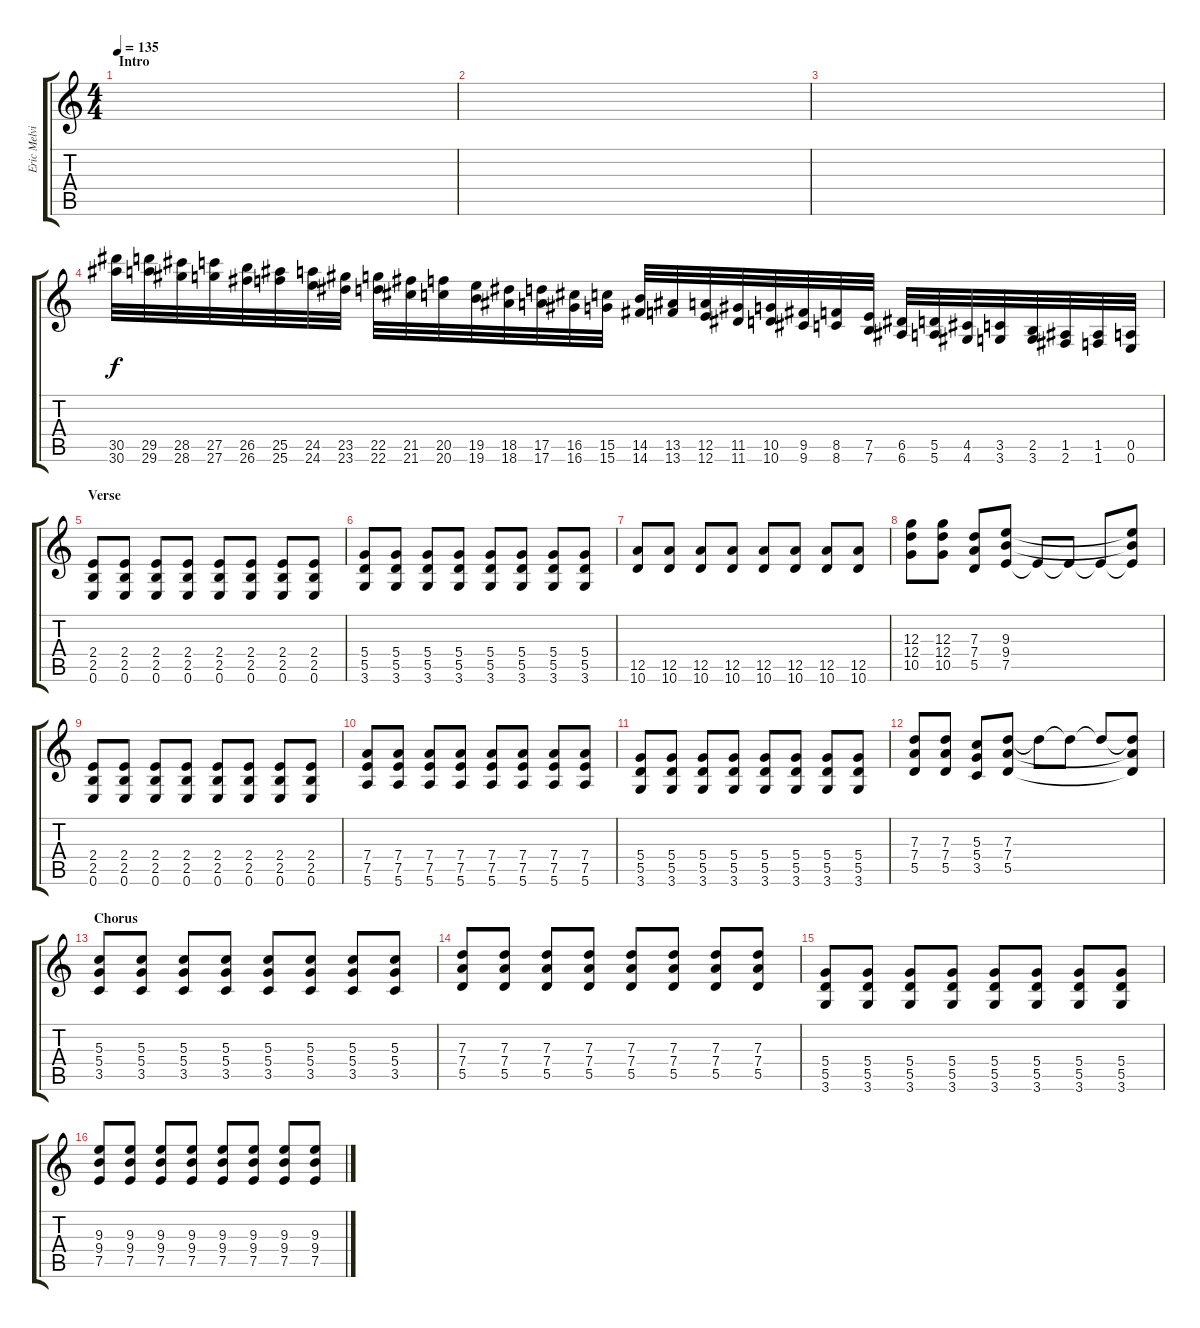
\track ("Eric Melvin" "Eric Melvi") {instrument distortionguitar}
\staff {score tabs}
\tuning (E4 B3 G3 D3 A2 E2) {hide}
\ts (4 4)
\section ("" "Intro")
\tempo 135
\clef g2
\ks c
|
|
|
(30.5 30.6).32{volume 16 balance 8 instrument distortionguitar} (29.5 29.6).32 (28.5 28.6).32 (27.5 27.6).32 (26.5 26.6).32 (25.5 25.6).32 (24.5 24.6).32 (23.5 23.6).32 (22.5 22.6).32 (21.5 21.6).32 (20.5 20.6).32 (19.5 19.6).32 (18.5 18.6).32 (17.5 17.6).32 (16.5 16.6).32 (15.5 15.6).32 (14.5 14.6).32 (13.5 13.6).32 (12.5 12.6).32 (11.5 11.6).32 (10.5 10.6).32 (9.5 9.6).32 (8.5 8.6).32 (7.5 7.6).32 (6.5 6.6).32 (5.5 5.6).32 (4.5 4.6).32 (3.5 3.6).32 (2.5 3.6).32 (1.5 2.6).32 (1.5 1.6).32 (0.5 0.6).32 |
\section ("" "Verse")
(2.4 2.5 0.6).8{volume 16 balance 8 instrument electricguitarmuted} (2.4 2.5 0.6).8 (2.4 2.5 0.6).8 (2.4 2.5 0.6).8 (2.4 2.5 0.6).8 (2.4 2.5 0.6).8 (2.4 2.5 0.6).8 (2.4 2.5 0.6).8 |
(5.4 5.5 3.6).8 (5.4 5.5 3.6).8 (5.4 5.5 3.6).8 (5.4 5.5 3.6).8 (5.4 5.5 3.6).8 (5.4 5.5 3.6).8 (5.4 5.5 3.6).8 (5.4 5.5 3.6).8 |
(12.5 10.6).8 (12.5 10.6).8 (12.5 10.6).8 (12.5 10.6).8 (12.5 10.6).8 (12.5 10.6).8 (12.5 10.6).8 (12.5 10.6).8 |
(12.3 12.4 10.5).8{instrument distortionguitar} (12.3 12.4 10.5).8 (7.3 7.4 5.5).8 (9.3 9.4 7.5).8 7.5{t}.8 7.5{t}.8 7.5{t}.8 (9.3{t} 9.4{t} 7.5{t}).8 |
(2.4 2.5 0.6).8{instrument electricguitarmuted} (2.4 2.5 0.6).8 (2.4 2.5 0.6).8 (2.4 2.5 0.6).8 (2.4 2.5 0.6).8 (2.4 2.5 0.6).8 (2.4 2.5 0.6).8 (2.4 2.5 0.6).8 |
(7.4 7.5 5.6).8 (7.4 7.5 5.6).8 (7.4 7.5 5.6).8 (7.4 7.5 5.6).8 (7.4 7.5 5.6).8 (7.4 7.5 5.6).8 (7.4 7.5 5.6).8 (7.4 7.5 5.6).8 |
(5.4 5.5 3.6).8 (5.4 5.5 3.6).8 (5.4 5.5 3.6).8 (5.4 5.5 3.6).8 (5.4 5.5 3.6).8 (5.4 5.5 3.6).8 (5.4 5.5 3.6).8 (5.4 5.5 3.6).8 |
(7.3 7.4 5.5).8{instrument distortionguitar} (7.3 7.4 5.5).8 (5.3 5.4 3.5).8 (7.3 7.4 5.5).8 7.3{t}.8 7.3{t}.8 7.3{t}.8 (7.3{t} 7.4{t} 5.5{t}).8 |
\section ("" "Chorus")
(5.3 5.4 3.5).8{volume 16 balance 10 instrument distortionguitar} (5.3 5.4 3.5).8 (5.3 5.4 3.5).8 (5.3 5.4 3.5).8 (5.3 5.4 3.5).8 (5.3 5.4 3.5).8 (5.3 5.4 3.5).8 (5.3 5.4 3.5).8 |
(7.3 7.4 5.5).8 (7.3 7.4 5.5).8 (7.3 7.4 5.5).8 (7.3 7.4 5.5).8 (7.3 7.4 5.5).8 (7.3 7.4 5.5).8 (7.3 7.4 5.5).8 (7.3 7.4 5.5).8 |
(5.4 5.5 3.6).8 (5.4 5.5 3.6).8 (5.4 5.5 3.6).8 (5.4 5.5 3.6).8 (5.4 5.5 3.6).8 (5.4 5.5 3.6).8 (5.4 5.5 3.6).8 (5.4 5.5 3.6).8 |
(9.3 9.4 7.5).8 (9.3 9.4 7.5).8 (9.3 9.4 7.5).8 (9.3 9.4 7.5).8 (9.3 9.4 7.5).8 (9.3 9.4 7.5).8 (9.3 9.4 7.5).8 (9.3 9.4 7.5).8
